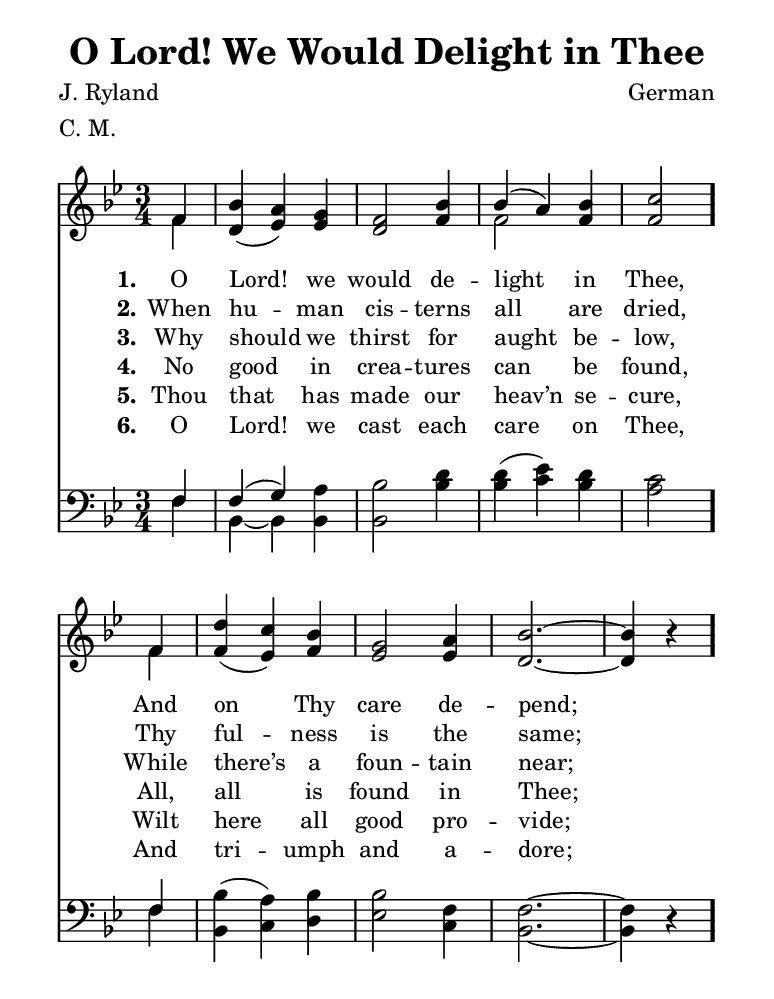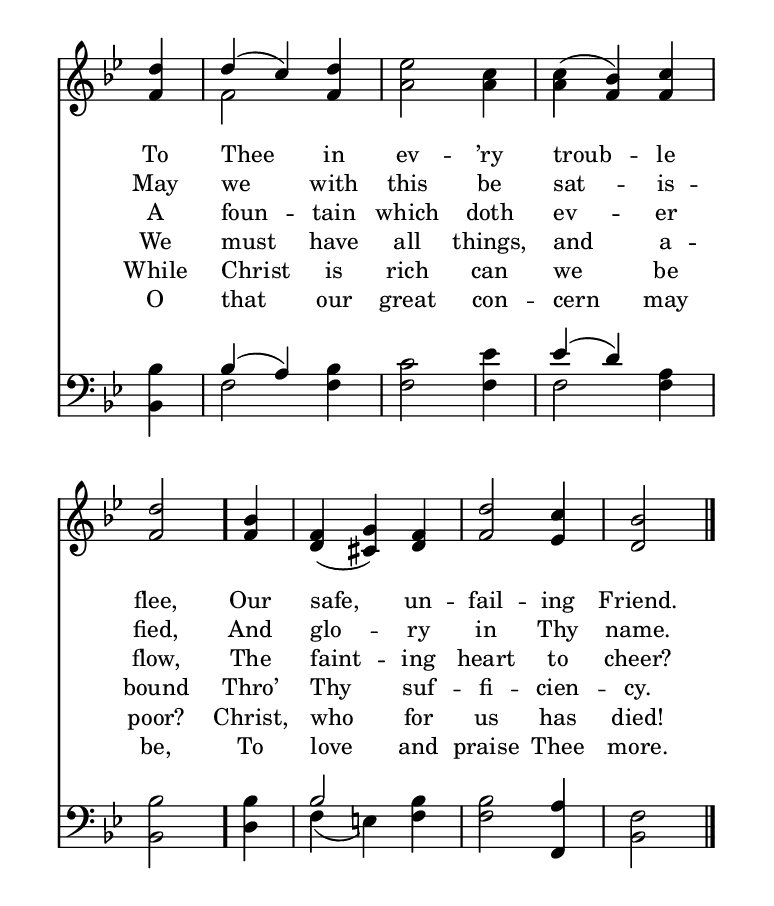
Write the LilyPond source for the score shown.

\include "common/global.ily"
\paper {
  \include "common/paper.ily"
  ragged-bottom = ##t
}

\header{
  hymnnumber = "250"
  title = "O Lord! We Would Delight in Thee"
  tunename = "Merton"
  meter = "C. M."
  poet = "J. Ryland"
  composer = "German"
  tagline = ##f
}

global = {
  \include "common/overrides.ily"
  \override Staff.TimeSignature.style = #'numbered
  \time 3/4
  \override Score.MetronomeMark.transparent = ##t % hide all fermata changes too
  \tempo 4=90
  \key bes \major
  \partial 4
  \autoBeamOff
}

notesSoprano = {
\global
\relative c' {

  f4 | bes( a) g | f2 bes4 | bes( a) bes | c2
  f,4 | d'( c) bes | g2 a4 | bes2. ~ | bes4 r4
  d4 | d( c) d | ees2 c4 | c( bes) c | d2
  bes4 | f( g) f | d'2 c4 | bes2

  \bar "|."

}
}

notesAlto = {
\global
\relative e' {

  f4 | d( ees) ees | d2 f4 | f2 f4 | f2
  f4 | f( ees) f | ees2 ees4 | d2. ~ | d4 r4
  f4 | f2 f4 | a2 a4 | a( f) f | f2
  f4 | d( cis) d | f2 ees4 | d2

}
}

notesTenor = {
\global
\relative a {

  f4 | f( g) a | bes2 d4 | d( ees) d | c2
  f,4 | bes( a) bes | bes2 f4 | f2. ~ | f4 r4
  bes4 | bes( a) bes | c2 ees4 | ees( d) a | bes2
  bes4 | bes2 bes4 | bes2 a4 | f2

}
}

notesBass = {
\global
\relative f {

  f4 | bes, ~ bes bes | bes2 bes'4 | bes( c) bes | a2
  f4 | bes,( c) d | ees2 c4 | bes2. ~ | bes4 r4
  bes4 | f'2 f4 | f2 f4 | f2 f4 | bes,2
  d4 | f( e) f | f2 f,4 | bes2

}
}

wordsA = \lyricmode {
\set stanza = "1."

O Lord! we would de -- light in Thee, \bar "."
And on Thy care de -- pend; \bar "."
To Thee in ev -- ’ry troub -- le flee, \bar "."
Our safe, un -- fail -- ing Friend. \bar "."

}

wordsB = \lyricmode {
\set stanza = "2."

When hu -- man cis -- terns all are dried,
Thy ful -- ness is the same;
May we with this be sat -- is -- fied,
And glo -- ry in Thy name.

}

wordsC = \lyricmode {
\set stanza = "3."

Why should we thirst for aught be -- low,
While there’s a foun -- tain near;
A foun -- tain which doth ev -- er flow,
The faint -- ing heart to cheer?

}

wordsD = \lyricmode {
\set stanza = "4."

No good in crea -- tures can be found,
All, all is found in Thee;
We must have all things, and a -- bound
Thro’ Thy suf -- fi -- cien -- cy.

}

wordsE = \lyricmode {
\set stanza = "5."

Thou that has made our heav’n se -- cure,
Wilt here all good pro -- vide;
While Christ is rich can we be poor?
Christ, who for us has died!

}

wordsF = \lyricmode {
\set stanza = "6."

O Lord! we cast each care on Thee,
And tri -- umph and a -- dore;
O that our great con -- cern may be,
To love and praise Thee more.

}

\score {
  \context ChoirStaff <<
    \context Staff = upper <<
      \set Staff.autoBeaming = ##f
      \set ChoirStaff.systemStartDelimiter = #'SystemStartBar
      \set ChoirStaff.printPartCombineTexts = ##f
      \partcombine #'(2 . 9) \notesSoprano \notesAlto
      \context NullVoice = sopranos { \voiceOne << \notesSoprano >> }
      \context NullVoice = altos { \voiceTwo << \notesAlto >> }
      \context Lyrics = one   \lyricsto sopranos \wordsA
      \context Lyrics = two   \lyricsto sopranos \wordsB
      \context Lyrics = three \lyricsto sopranos \wordsC
      \context Lyrics = four  \lyricsto sopranos \wordsD
      \context Lyrics = five  \lyricsto sopranos \wordsE
      \context Lyrics = six   \lyricsto sopranos \wordsF
    >>
    \context Staff = men <<
      \clef bass
      \set ChoirStaff.printPartCombineTexts = ##f
      \partcombine #'(2 . 9) \notesTenor \notesBass
      \context NullVoice = tenors { \voiceOne << \notesTenor >> }
      \context NullVoice = basses { \voiceTwo << \notesBass >> }
    >>
  >>
  \layout {
    \include "common/layout.ily"
  }
  \midi{
    \include "common/midi.ily"
  }
}

\version "2.19.49"  % necessary for upgrading to future LilyPond versions.

% vi:set et ts=2 sw=2 ai nocindent syntax=lilypond:
